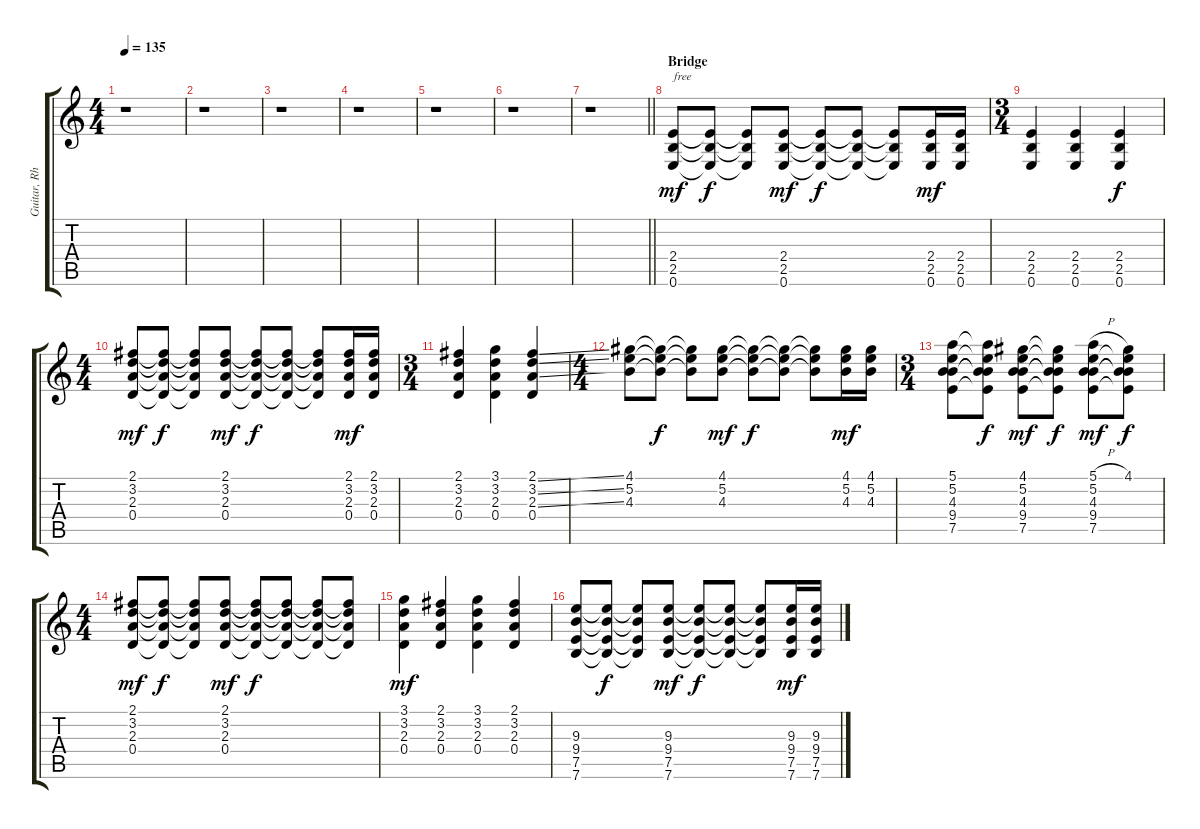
\track ("Guitar, Rhythm" "Guitar, Rh") {instrument overdrivenguitar}
\staff {score tabs}
\tuning (E4 B3 G3 D3 A2 E2) {hide}
\ts (4 4)
\tempo 135
\clef g2
\ks c
r.1{dy f} |
r.1 |
r.1 |
r.1 |
r.1 |
r.1 |
\barLineRight lightlight
r.1 |
\section ("" "Bridge")
(2.4 2.5 0.6).8{txt "free" dy mf} (2.4{t} 2.5{t} 0.6{t}).8{dy f} (2.4{t} 2.5{t} 0.6{t}).8 (2.4 2.5 0.6).8{dy mf} (2.4{t} 2.5{t} 0.6{t}).8{dy f} (2.4{t} 2.5{t} 0.6{t}).8 (2.4{t} 2.5{t} 0.6{t}).8 (2.4 2.5 0.6).16{dy mf} (2.4 2.5 0.6).16 |
\ts (3 4)
(2.4 2.5 0.6).4 (2.4 2.5 0.6).4 (2.4 2.5 0.6).4{dy f} |
\ts (4 4)
(2.1 3.2 2.3 0.4).8{dy mf} (2.1{t} 3.2{t} 2.3{t} 0.4{t}).8{dy f} (2.1{t} 3.2{t} 2.3{t} 0.4{t}).8 (2.1 3.2 2.3 0.4).8{dy mf} (2.1{t} 3.2{t} 2.3{t} 0.4{t}).8{dy f} (2.1{t} 3.2{t} 2.3{t} 0.4{t}).8 (2.1{t} 3.2{t} 2.3{t} 0.4{t}).8 (2.1 3.2 2.3 0.4).16{dy mf} (2.1 3.2 2.3 0.4).16 |
\ts (3 4)
(2.1 3.2 2.3 0.4).4 (3.1 3.2 2.3 0.4).4 (2.1{ss} 3.2{ss} 2.3{ss} 0.4).4 |
\ts (4 4)
(4.1 5.2 4.3).8 (4.1{t} 5.2{t} 4.3{t}).8{dy f} (4.1{t} 5.2{t} 4.3{t}).8 (4.1 5.2 4.3).8{dy mf} (4.1{t} 5.2{t} 4.3{t}).8{dy f} (4.1{t} 5.2{t} 4.3{t}).8 (4.1{t} 5.2{t} 4.3{t}).8 (4.1 5.2 4.3).16{dy mf} (4.1 5.2 4.3).16 |
\ts (3 4)
(5.1 5.2 4.3 9.4 7.5).8 (5.1{t} 5.2{t} 4.3{t} 9.4{t} 7.5{t}).8{dy f} (4.1 5.2 4.3 9.4 7.5).8{dy mf} (4.1{t} 5.2{t} 4.3{t} 9.4{t} 7.5{t}).8{dy f} (5.1{h} 5.2 4.3 9.4 7.5).8{dy mf} (4.1 5.2{t} 4.3{t} 9.4{t} 7.5{t}).8{dy f} |
\ts (4 4)
(2.1 3.2 2.3 0.4).8{dy mf} (2.1{t} 3.2{t} 2.3{t} 0.4{t}).8{dy f} (2.1{t} 3.2{t} 2.3{t} 0.4{t}).8 (2.1 3.2 2.3 0.4).8{dy mf} (2.1{t} 3.2{t} 2.3{t} 0.4{t}).8{dy f} (2.1{t} 3.2{t} 2.3{t} 0.4{t}).8 (2.1{t} 3.2{t} 2.3{t} 0.4{t}).8 (2.1{t} 3.2{t} 2.3{t} 0.4{t}).8 |
(3.1 3.2 2.3 0.4).4{dy mf} (2.1 3.2 2.3 0.4).4 (3.1 3.2 2.3 0.4).4 (2.1 3.2 2.3 0.4).4 |
(9.3 9.4 7.5 7.6).8 (9.3{t} 9.4{t} 7.5{t} 7.6{t}).8{dy f} (9.3{t} 9.4{t} 7.5{t} 7.6{t}).8 (9.3 9.4 7.5 7.6).8{dy mf} (9.3{t} 9.4{t} 7.5{t} 7.6{t}).8{dy f} (9.3{t} 9.4{t} 7.5{t} 7.6{t}).8 (9.3{t} 9.4{t} 7.5{t} 7.6{t}).8 (9.3 9.4 7.5 7.6).16{dy mf} (9.3 9.4 7.5 7.6).16
